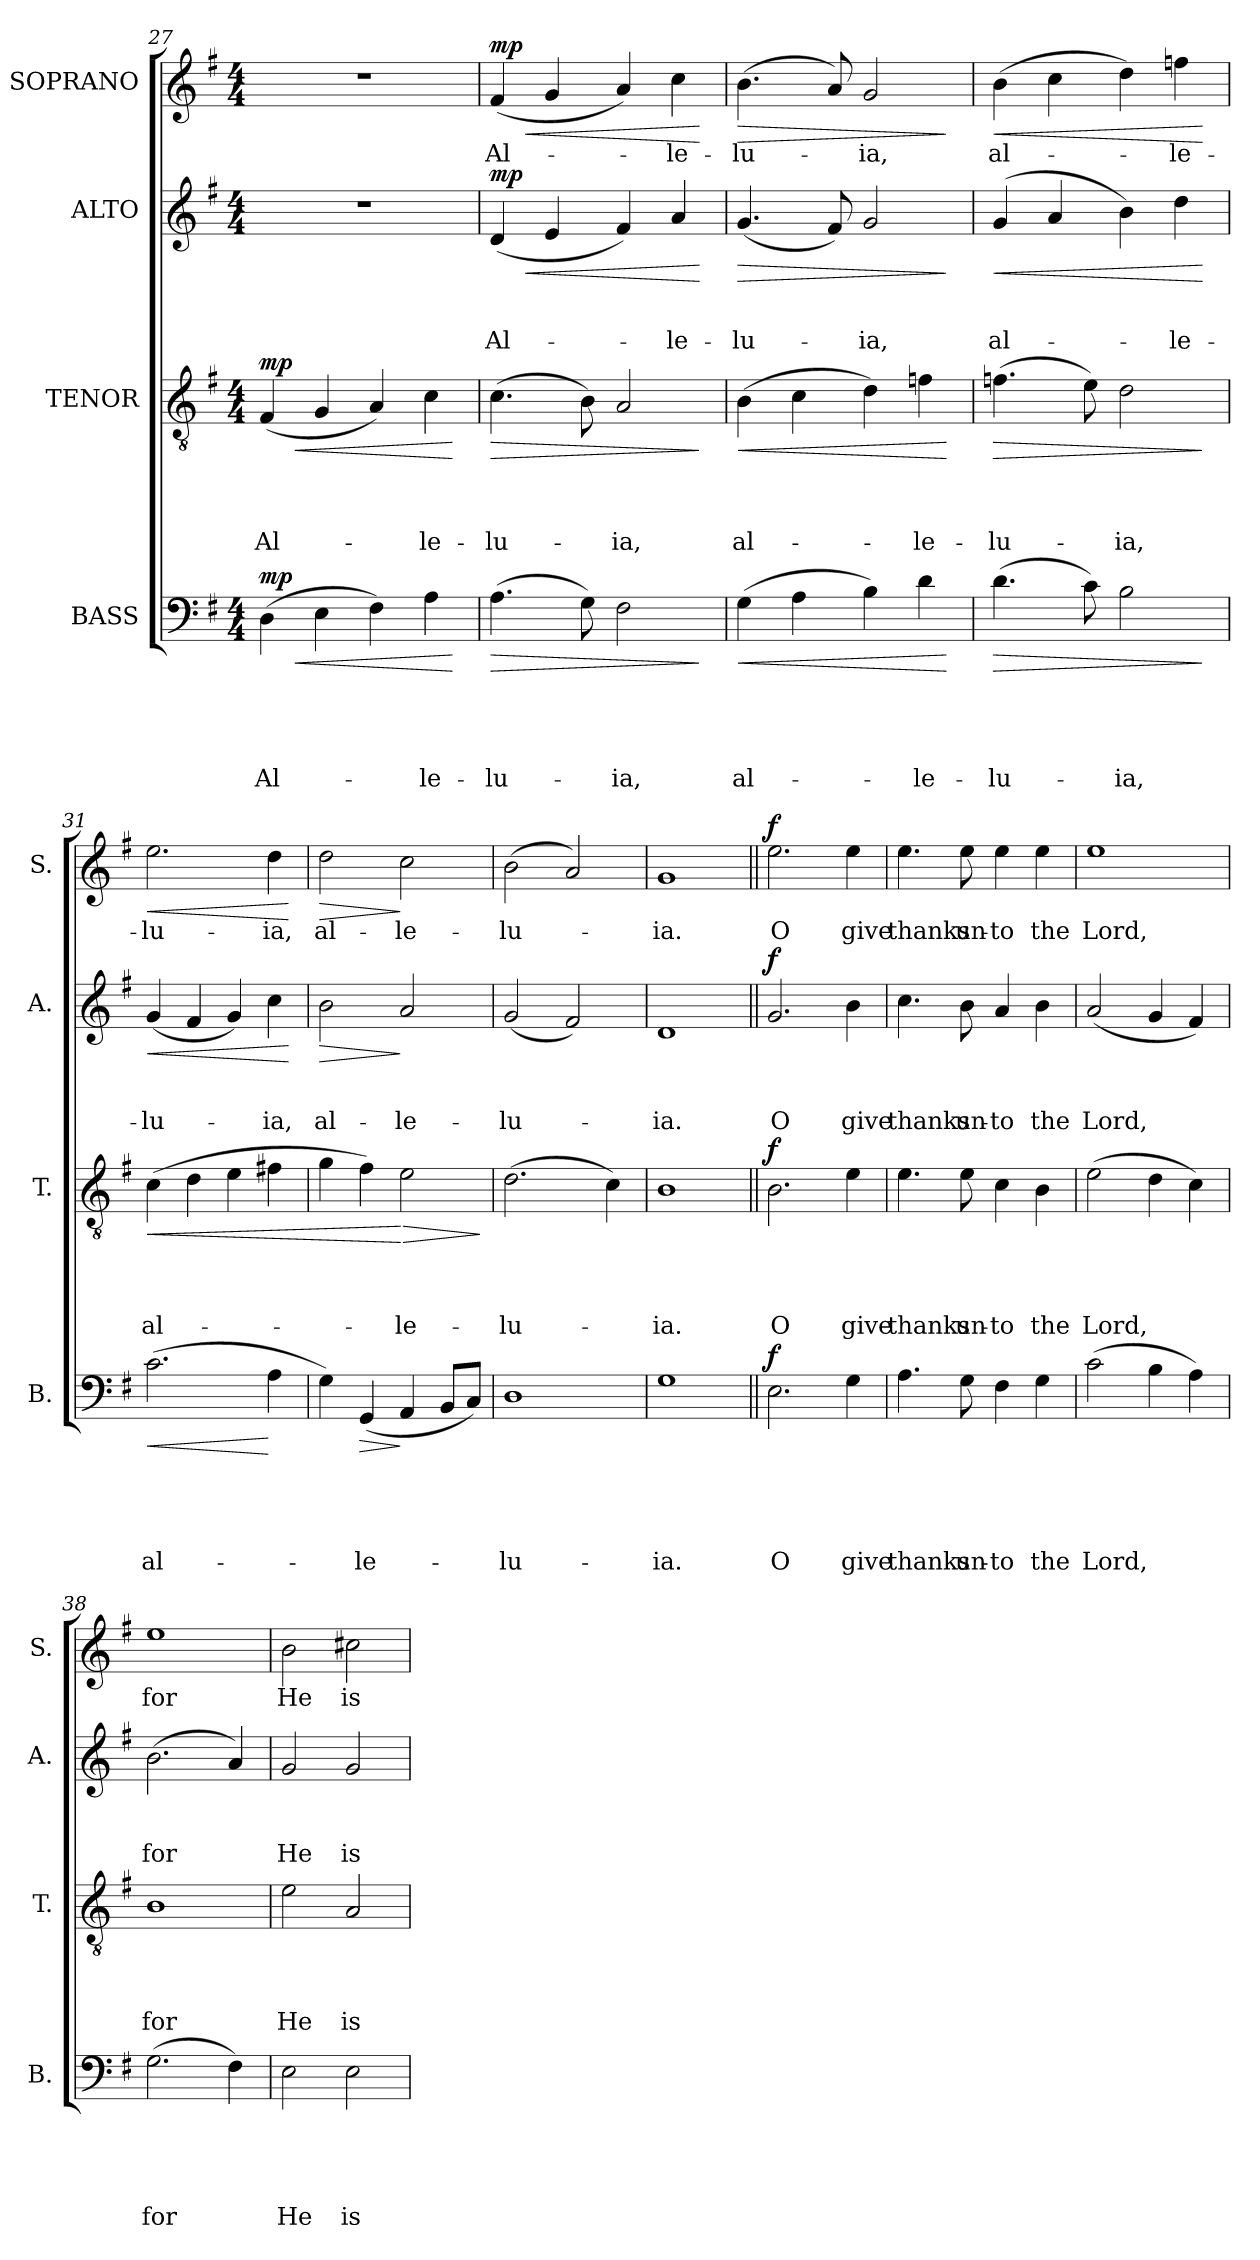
**kern	**text	**text	**text	**text	**text	**dynam	**kern	**text	**text	**text	**text	**dynam	**kern	**text	**text	**text	**dynam	**kern	**text	**dynam
*part4	*part4	*part4	*part4	*part4	*part4	*part4	*part3	*part3	*part3	*part3	*part3	*part3	*part2	*part2	*part2	*part2	*part2	*part1	*part1	*part1
*staff4	*staff4	*staff4	*staff4	*staff4	*staff4	*staff4	*staff3	*staff3	*staff3	*staff3	*staff3	*staff3	*staff2	*staff2	*staff2	*staff2	*staff2	*staff1	*staff1	*staff1
*I"BASS	*	*	*	*	*	*	*I"TENOR	*	*	*	*	*	*I"ALTO	*	*	*	*	*I"SOPRANO	*	*
*I'B.	*	*	*	*	*	*	*I'T.	*	*	*	*	*	*I'A.	*	*	*	*	*I'S.	*	*
!!LO:LB:g=z
*clefF4	*	*	*	*	*	*	*clefGv2	*	*	*	*	*	*clefG2	*	*	*	*	*clefG2	*	*
*k[f#]	*	*	*	*	*	*	*k[f#]	*	*	*	*	*	*k[f#]	*	*	*	*	*k[f#]	*	*
*G:	*	*	*	*	*	*	*G:	*	*	*	*	*	*G:	*	*	*	*	*G:	*	*
*M4/4	*	*	*	*	*	*	*M4/4	*	*	*	*	*	*M4/4	*	*	*	*	*M4/4	*	*
=27	=27	=27	=27	=27	=27	=27	=27	=27	=27	=27	=27	=27	=27	=27	=27	=27	=27	=27	=27	=27
!	!	!	!	!	!LO:LY:b	!LO:HP:b	!	!	!	!	!LO:LY:b	!LO:HP:b	!	!	!	!	!	!	!	!
!	!	!	!	!	!	!LO:DY:n=1:a	!	!	!	!	!	!LO:DY:n=1:a	!	!	!	!	!	!	!	!
(>4D\	.	.	.	.	Al-	< mp	(<4F#/	.	.	.	Al-	< mp	1r	.	.	.	.	1r	.	.
4E\	.	.	.	.	.	.	4G/	.	.	.	.	.	.	.	.	.	.	.	.	.
4F#\)	.	.	.	.	.	.	4A/)	.	.	.	.	.	.	.	.	.	.	.	.	.
!	!	!	!	!	!LO:LY:b	!	!	!	!	!	!LO:LY:b	!	!	!	!	!	!	!	!	!
4A\	.	.	.	.	-le-	.	4c\	.	.	.	-le-	.	.	.	.	.	.	.	.	.
.	.	.	.	.	.	[	.	.	.	.	.	[	.	.	.	.	.	.	.	.
=28	=28	=28	=28	=28	=28	=28	=28	=28	=28	=28	=28	=28	=28	=28	=28	=28	=28	=28	=28	=28
!	!	!	!	!	!LO:LY:b	!LO:HP:b	!	!	!	!	!LO:LY:b	!LO:HP:b	!	!	!	!LO:LY:b	!LO:HP:b	!	!LO:LY:b	!LO:HP:b
!	!	!	!	!	!	!	!	!	!	!	!	!	!	!	!	!	!LO:DY:n=1:a	!	!	!LO:DY:n=1:a
(>4.A\	.	.	.	.	-lu-	>	(>4.c\	.	.	.	-lu-	>	(<4d/	.	.	Al-	< mp	(<4f#/	Al-	< mp
.	.	.	.	.	.	.	.	.	.	.	.	.	4e/	.	.	.	.	4g/	.	.
8G\)	.	.	.	.	.	.	8B\)	.	.	.	.	.	.	.	.	.	.	.	.	.
!	!	!	!	!	!LO:LY:b	!	!	!	!	!	!LO:LY:b	!	!	!	!	!	!	!	!	!
2F#\	.	.	.	.	-ia,	.	2A/	.	.	.	-ia,	.	4f#/)	.	.	.	.	4a/)	.	.
!	!	!	!	!	!	!	!	!	!	!	!	!	!	!	!	!LO:LY:b	!	!	!LO:LY:b	!
.	.	.	.	.	.	.	.	.	.	.	.	.	4a/	.	.	-le-	.	4cc\	-le-	.
.	.	.	.	.	.	]	.	.	.	.	.	]	.	.	.	.	[	.	.	[
=29	=29	=29	=29	=29	=29	=29	=29	=29	=29	=29	=29	=29	=29	=29	=29	=29	=29	=29	=29	=29
!	!	!	!	!	!LO:LY:b	!LO:HP:b	!	!	!	!	!LO:LY:b	!LO:HP:b	!	!	!	!LO:LY:b	!LO:HP:b	!	!LO:LY:b	!LO:HP:b
(>4G\	.	.	.	.	al-	<	(>4B\	.	.	.	al-	<	(<4.g/	.	.	-lu-	>	(>4.b\	-lu-	>
4A\	.	.	.	.	.	.	4c\	.	.	.	.	.	.	.	.	.	.	.	.	.
.	.	.	.	.	.	.	.	.	.	.	.	.	8f#/)	.	.	.	.	8a/)	.	.
!	!	!	!	!	!	!	!	!	!	!	!	!	!	!	!	!LO:LY:b	!	!	!LO:LY:b	!
4B\)	.	.	.	.	.	.	4d\)	.	.	.	.	.	2g/	.	.	-ia,	.	2g/	-ia,	.
!	!	!	!	!	!LO:LY:b	!	!	!	!	!	!LO:LY:b	!	!	!	!	!	!	!	!	!
4d\	.	.	.	.	-le-	.	4fn\	.	.	.	-le-	.	.	.	.	.	.	.	.	.
.	.	.	.	.	.	[	.	.	.	.	.	[	.	.	.	.	]	.	.	]
=30	=30	=30	=30	=30	=30	=30	=30	=30	=30	=30	=30	=30	=30	=30	=30	=30	=30	=30	=30	=30
!	!	!	!	!	!LO:LY:b	!LO:HP:b	!	!	!	!	!LO:LY:b	!LO:HP:b	!	!	!	!LO:LY:b	!LO:HP:b	!	!LO:LY:b	!LO:HP:b
(>4.d\	.	.	.	.	-lu-	>	(>4.fn\	.	.	.	-lu-	>	(4g/	.	.	al-	<	(>4b\	al-	<
.	.	.	.	.	.	.	.	.	.	.	.	.	4a/	.	.	.	.	4cc\	.	.
8c\)	.	.	.	.	.	.	8e\)	.	.	.	.	.	.	.	.	.	.	.	.	.
!	!	!	!	!	!LO:LY:b	!	!	!	!	!	!LO:LY:b	!	!	!	!	!	!	!	!	!
2B\	.	.	.	.	-ia,	.	2d\	.	.	.	-ia,	.	4b\)	.	.	.	.	4dd\)	.	.
!	!	!	!	!	!	!	!	!	!	!	!	!	!	!	!	!LO:LY:b	!	!	!LO:LY:b	!
.	.	.	.	.	.	.	.	.	.	.	.	.	4dd\	.	.	-le-	.	4ffn\	-le-	.
.	.	.	.	.	.	]	.	.	.	.	.	]	.	.	.	.	[	.	.	[
!!LO:PB:g=z
=31	=31	=31	=31	=31	=31	=31	=31	=31	=31	=31	=31	=31	=31	=31	=31	=31	=31	=31	=31	=31
!	!	!	!	!	!LO:LY:b	!LO:HP:b	!	!	!	!	!LO:LY:b	!LO:HP:b	!	!	!	!LO:LY:b	!LO:HP:b	!	!LO:LY:b	!LO:HP:b
(>2.c\	.	.	.	.	al-	<	(>4c\	.	.	.	al-	<	(<4g/	.	.	-lu-	<	2.ee\	-lu-	<
.	.	.	.	.	.	.	4d\	.	.	.	.	.	4f#/	.	.	.	.	.	.	.
.	.	.	.	.	.	.	4e\	.	.	.	.	.	4g/)	.	.	.	.	.	.	.
!	!	!	!	!	!	!	!	!	!	!	!	!	!	!	!	!LO:LY:b	!	!	!LO:LY:b	!
4A\	.	.	.	.	.	[	4f#X\	.	.	.	.	.	4cc\	.	.	-ia,	.	4dd\	-ia,	.
.	.	.	.	.	.	.	.	.	.	.	.	.	.	.	.	.	[	.	.	[
=32	=32	=32	=32	=32	=32	=32	=32	=32	=32	=32	=32	=32	=32	=32	=32	=32	=32	=32	=32	=32
!	!	!	!	!	!	!	!	!	!	!	!	!	!	!	!	!LO:LY:b	!LO:HP:b	!	!LO:LY:b	!LO:HP:b
4G\)	.	.	.	.	.	.	4g\	.	.	.	.	.	2b\	.	.	al-	>	2dd\	al-	>
!	!	!	!	!	!LO:LY:b	!LO:HP:b	!	!	!	!	!	!	!	!	!	!	!	!	!	!
(<4GG/	.	.	.	.	-le-	>	4f#\)	.	.	.	.	.	.	.	.	.	.	.	.	.
!	!	!	!	!	!	!	!	!	!	!	!LO:LY:b	!LO:HP:n=1:b	!	!	!	!LO:LY:b	!	!	!LO:LY:b	!
4AA/	.	.	.	.	.	]	2e\	.	.	.	-le-	[ >	2a/	.	.	-le-	]	2cc\	-le-	]
8BB/L	.	.	.	.	.	.	.	.	.	.	.	.	.	.	.	.	.	.	.	.
8C/J)	.	.	.	.	.	.	.	.	.	.	.	.	.	.	.	.	.	.	.	.
.	.	.	.	.	.	.	.	.	.	.	.	]	.	.	.	.	.	.	.	.
=33	=33	=33	=33	=33	=33	=33	=33	=33	=33	=33	=33	=33	=33	=33	=33	=33	=33	=33	=33	=33
!	!	!	!	!	!LO:LY:b	!	!	!	!	!	!LO:LY:b	!	!	!	!	!LO:LY:b	!	!	!LO:LY:b	!
1D	.	.	.	.	-lu-	.	(>2.d\	.	.	.	-lu-	.	(<2g/	.	.	-lu-	.	(>2b\	-lu-	.
.	.	.	.	.	.	.	.	.	.	.	.	.	2f#/)	.	.	.	.	2a/)	.	.
.	.	.	.	.	.	.	4c\)	.	.	.	.	.	.	.	.	.	.	.	.	.
=34	=34	=34	=34	=34	=34	=34	=34	=34	=34	=34	=34	=34	=34	=34	=34	=34	=34	=34	=34	=34
!	!	!	!	!	!LO:LY:b	!	!	!	!	!	!LO:LY:b	!	!	!	!	!LO:LY:b	!	!	!LO:LY:b	!
1G	.	.	.	.	-ia.	.	1B	.	.	.	-ia.	.	1d	.	.	-ia.	.	1g	-ia.	.
=35||	=35||	=35||	=35||	=35||	=35||	=35||	=35||	=35||	=35||	=35||	=35||	=35||	=35||	=35||	=35||	=35||	=35||	=35||	=35||	=35||
!	!	!	!	!	!LO:LY:b	!LO:DY:a	!	!	!	!	!LO:LY:b	!LO:DY:a	!	!	!	!LO:LY:b	!LO:DY:a	!	!LO:LY:b	!LO:DY:a
2.E\	.	.	.	.	O	f	2.B\	.	.	.	O	f	2.g/	.	.	O	f	2.ee\	O	f
!	!	!	!	!	!LO:LY:b	!	!	!	!	!	!LO:LY:b	!	!	!	!	!LO:LY:b	!	!	!LO:LY:b	!
4G\	.	.	.	.	give	.	4e\	.	.	.	give	.	4b\	.	.	give	.	4ee\	give	.
=36	=36	=36	=36	=36	=36	=36	=36	=36	=36	=36	=36	=36	=36	=36	=36	=36	=36	=36	=36	=36
!	!	!	!	!	!LO:LY:b	!	!	!	!	!	!LO:LY:b	!	!	!	!	!LO:LY:b	!	!	!LO:LY:b	!
4.A\	.	.	.	.	thanks	.	4.e\	.	.	.	thanks	.	4.cc\	.	.	thanks	.	4.ee\	thanks	.
!	!	!	!	!	!LO:LY:b	!	!	!	!	!	!LO:LY:b	!	!	!	!	!LO:LY:b	!	!	!LO:LY:b	!
8G\	.	.	.	.	un-	.	8e\	.	.	.	un-	.	8b\	.	.	un-	.	8ee\	un-	.
!	!	!	!	!	!LO:LY:b	!	!	!	!	!	!LO:LY:b	!	!	!	!	!LO:LY:b	!	!	!LO:LY:b	!
4F#\	.	.	.	.	-to	.	4c\	.	.	.	-to	.	4a/	.	.	-to	.	4ee\	-to	.
!	!	!	!	!	!LO:LY:b	!	!	!	!	!	!LO:LY:b	!	!	!	!	!LO:LY:b	!	!	!LO:LY:b	!
4G\	.	.	.	.	the	.	4B\	.	.	.	the	.	4b\	.	.	the	.	4ee\	the	.
!!LO:LB:g=z
=37	=37	=37	=37	=37	=37	=37	=37	=37	=37	=37	=37	=37	=37	=37	=37	=37	=37	=37	=37	=37
!	!	!	!	!	!LO:LY:b	!	!	!	!	!	!LO:LY:b	!	!	!	!	!LO:LY:b	!	!	!LO:LY:b	!
(>2c\	.	.	.	.	Lord,	.	(>2e\	.	.	.	Lord,	.	(<2a/	.	.	Lord,	.	1ee	Lord,	.
4B\	.	.	.	.	.	.	4d\	.	.	.	.	.	4g/	.	.	.	.	.	.	.
4A\)	.	.	.	.	.	.	4c\)	.	.	.	.	.	4f#/)	.	.	.	.	.	.	.
=38	=38	=38	=38	=38	=38	=38	=38	=38	=38	=38	=38	=38	=38	=38	=38	=38	=38	=38	=38	=38
!	!	!	!	!	!LO:LY:b	!	!	!	!	!	!LO:LY:b	!	!	!	!	!LO:LY:b	!	!	!LO:LY:b	!
(>2.G\	.	.	.	.	for	.	1B	.	.	.	for	.	(>2.b\	.	.	for	.	1ee	for	.
4F#\)	.	.	.	.	.	.	.	.	.	.	.	.	4a/)	.	.	.	.	.	.	.
=39	=39	=39	=39	=39	=39	=39	=39	=39	=39	=39	=39	=39	=39	=39	=39	=39	=39	=39	=39	=39
!	!	!	!	!	!LO:LY:b	!	!	!	!	!	!LO:LY:b	!	!	!	!	!LO:LY:b	!	!	!LO:LY:b	!
2E\	.	.	.	.	He	.	2e\	.	.	.	He	.	2g/	.	.	He	.	2b\	He	.
!	!	!	!	!	!LO:LY:b	!	!	!	!	!	!LO:LY:b	!	!	!	!	!LO:LY:b	!	!	!LO:LY:b	!
2E\	.	.	.	.	is	.	2A/	.	.	.	is	.	2g/	.	.	is	.	2cc#X\	is	.
=	=	=	=	=	=	=	=	=	=	=	=	=	=	=	=	=	=	=	=	=
*-	*-	*-	*-	*-	*-	*-	*-	*-	*-	*-	*-	*-	*-	*-	*-	*-	*-	*-	*-	*-
